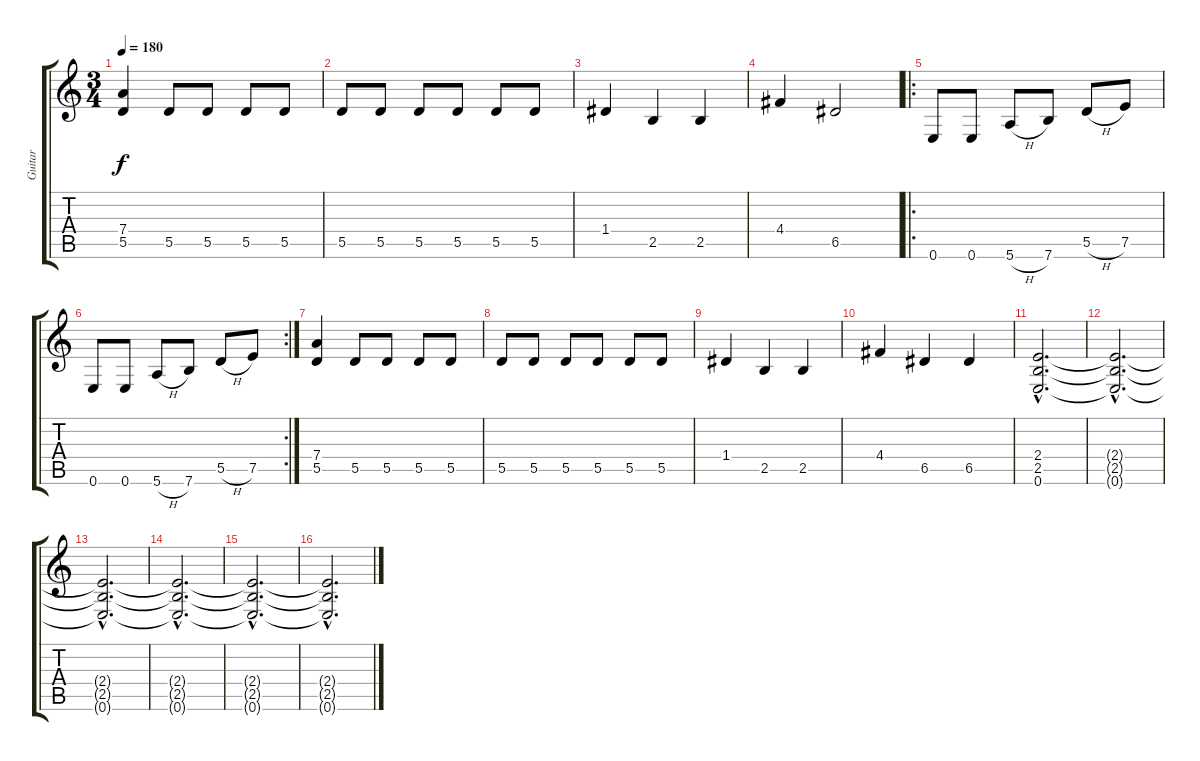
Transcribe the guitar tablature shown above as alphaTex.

\track ("Guitar" "Guitar") {instrument overdrivenguitar}
\staff {score tabs}
\tuning (E4 B3 G3 D3 A2 E2) {hide}
\ts (3 4)
\tempo 180
\clef g2
\ks c
(7.4 5.5).4{dy f} 5.5.8 5.5.8 5.5.8 5.5.8 |
5.5.8 5.5.8 5.5.8 5.5.8 5.5.8 5.5.8 |
1.4.4 2.5.4 2.5.4 |
4.4.4 6.5.2 |
\ro
0.6.8 0.6.8 5.6{h}.8 7.6.8 5.5{h}.8 7.5.8 |
\rc 2
0.6.8 0.6.8 5.6{h}.8 7.6.8 5.5{h}.8 7.5.8 |
(7.4 5.5).4 5.5.8 5.5.8 5.5.8 5.5.8 |
5.5.8 5.5.8 5.5.8 5.5.8 5.5.8 5.5.8 |
1.4.4 2.5.4 2.5.4 |
4.4.4 6.5.4 6.5.4 |
(2.4{hac} 2.5{hac} 0.6{hac}).2{d} |
(2.4{hac t} 2.5{hac t} 0.6{hac t}).2{d} |
(2.4{hac t} 2.5{hac t} 0.6{hac t}).2{d} |
(2.4{hac t} 2.5{hac t} 0.6{hac t}).2{d} |
(2.4{hac t} 2.5{hac t} 0.6{hac t}).2{d} |
(2.4{hac t} 2.5{hac t} 0.6{hac t}).2{d}
